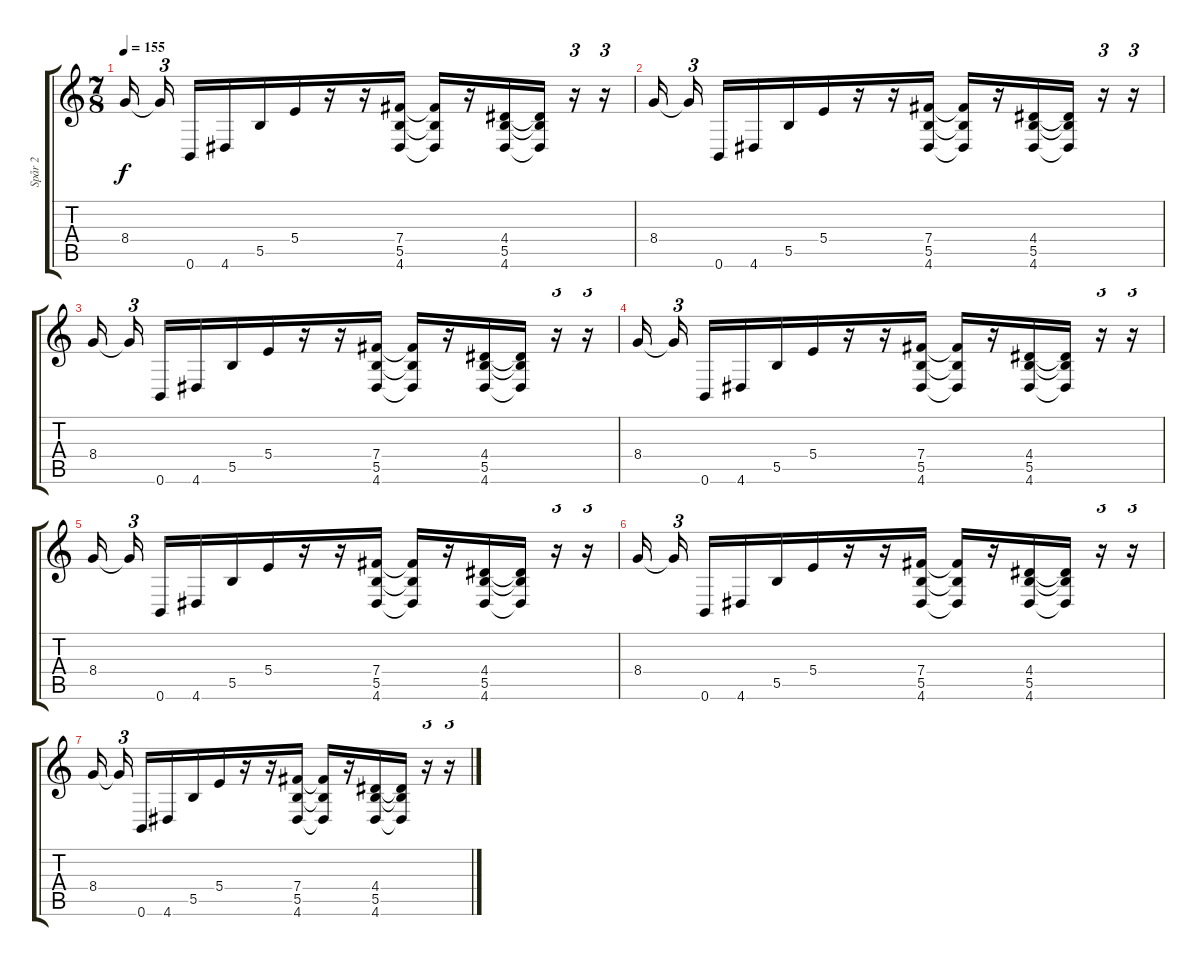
\track ("Spår 2" "Spår 2") {instrument distortionguitar}
\staff {score tabs}
\tuning (Db4 Ab3 E3 B2 Gb2 B1) {hide}
\ts (7 8)
\tempo 155
\clef g2
\ks c
8.4.16{dy f beam splitsecondary} 8.4{t}.16{tu (3 2)} 0.6.16 4.6.16 5.5.16 5.4.16 r.16 r.16 (7.4 5.5 4.6).16 (7.4{t} 5.5{t} 4.6{t}).16 r.16 (4.4 5.5 4.6).16 (4.4{t} 5.5{t} 4.6{t}).16 r.16{tu (3 2)} r.16{tu (3 2)} |
8.4.16{beam splitsecondary} 8.4{t}.16{tu (3 2)} 0.6.16 4.6.16 5.5.16 5.4.16 r.16 r.16 (7.4 5.5 4.6).16 (7.4{t} 5.5{t} 4.6{t}).16 r.16 (4.4 5.5 4.6).16 (4.4{t} 5.5{t} 4.6{t}).16 r.16{tu (3 2)} r.16{tu (3 2)} |
8.4.16{beam splitsecondary} 8.4{t}.16{tu (3 2)} 0.6.16 4.6.16 5.5.16 5.4.16 r.16 r.16 (7.4 5.5 4.6).16 (7.4{t} 5.5{t} 4.6{t}).16 r.16 (4.4 5.5 4.6).16 (4.4{t} 5.5{t} 4.6{t}).16 r.16{tu (3 2)} r.16{tu (3 2)} |
8.4.16{beam splitsecondary} 8.4{t}.16{tu (3 2)} 0.6.16 4.6.16 5.5.16 5.4.16 r.16 r.16 (7.4 5.5 4.6).16 (7.4{t} 5.5{t} 4.6{t}).16 r.16 (4.4 5.5 4.6).16 (4.4{t} 5.5{t} 4.6{t}).16 r.16{tu (3 2)} r.16{tu (3 2)} |
8.4.16{beam splitsecondary} 8.4{t}.16{tu (3 2)} 0.6.16 4.6.16 5.5.16 5.4.16 r.16 r.16 (7.4 5.5 4.6).16 (7.4{t} 5.5{t} 4.6{t}).16 r.16 (4.4 5.5 4.6).16 (4.4{t} 5.5{t} 4.6{t}).16 r.16{tu (3 2)} r.16{tu (3 2)} |
8.4.16{beam splitsecondary} 8.4{t}.16{tu (3 2)} 0.6.16 4.6.16 5.5.16 5.4.16 r.16 r.16 (7.4 5.5 4.6).16 (7.4{t} 5.5{t} 4.6{t}).16 r.16 (4.4 5.5 4.6).16 (4.4{t} 5.5{t} 4.6{t}).16 r.16{tu (3 2)} r.16{tu (3 2)} |
8.4.16{beam splitsecondary} 8.4{t}.16{tu (3 2)} 0.6.16 4.6.16 5.5.16 5.4.16 r.16 r.16 (7.4 5.5 4.6).16 (7.4{t} 5.5{t} 4.6{t}).16 r.16 (4.4 5.5 4.6).16 (4.4{t} 5.5{t} 4.6{t}).16 r.16{tu (3 2)} r.16{tu (3 2)}
